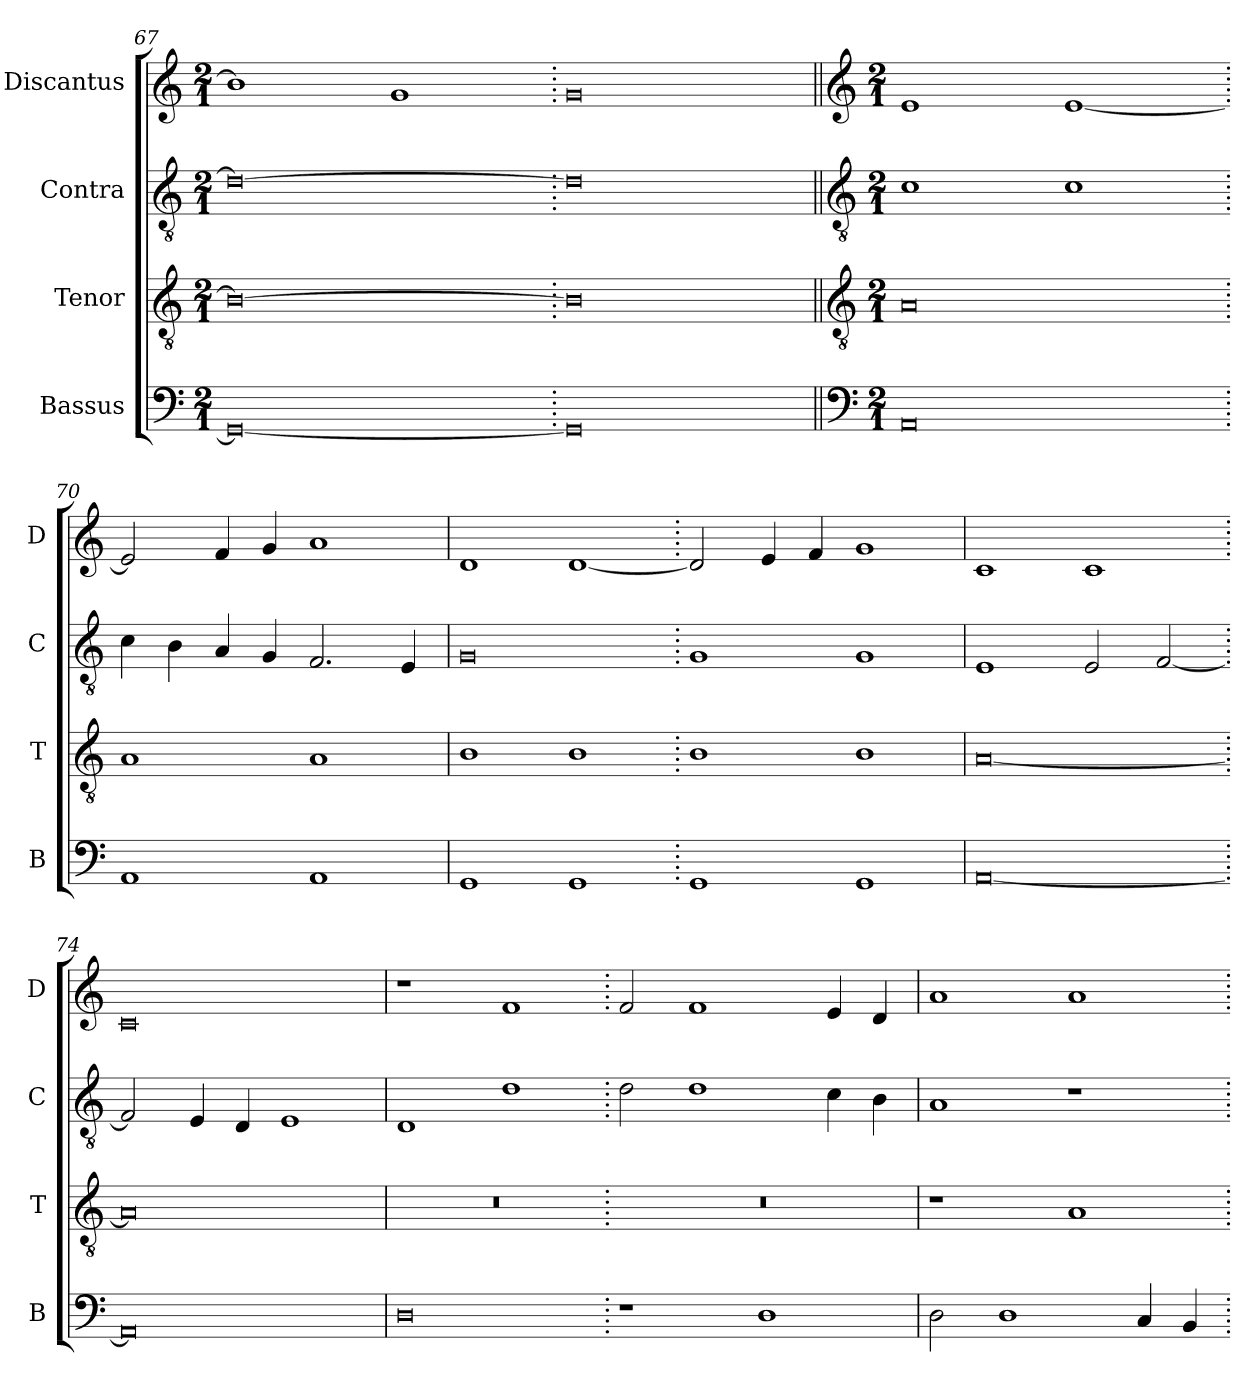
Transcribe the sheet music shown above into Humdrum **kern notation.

**kern	**kern	**kern	**kern
*part4	*part3	*part2	*part1
*staff4	*staff3	*staff2	*staff1
*I"Bassus	*I"Tenor	*I"Contra	*I"Discantus
*I'B	*I'T	*I'C	*I'D
*clefF4	*clefGv2	*clefGv2	*clefG2
*k[]	*k[]	*k[]	*k[]
*M2/1	*M2/1	*M2/1	*M2/1
=67	=67	=67	=67
0GG_	0B_	0d_	1b]
.	.	.	1g
=68.	=68.	=68.	=68.
0GG]	0B]	0d]	0g
!!LO:LB:g=z
=69||	=69||	=69||	=69||
*clefF4	*clefGv2	*clefGv2	*clefG2
*k[]	*k[]	*k[]	*k[]
*M2/1	*M2/1	*M2/1	*M2/1
0AA	0A	1c	1e
.	.	1c	[1e
=70.	=70.	=70.	=70.
1AA	1A	4c\	2e/]
.	.	4B\	.
.	.	4A/	4f/
.	.	4G/	4g/
1AA	1A	2.F/	1a
.	.	4E/	.
=71	=71	=71	=71
1GG	1B	0G	1d
1GG	1B	.	[1d
=72.	=72.	=72.	=72.
1GG	1B	1G	2d/]
.	.	.	4e/
.	.	.	4f/
1GG	1B	1G	1g
=73	=73	=73	=73
[0AA	[0A	1E	1c
.	.	2E/	1c
.	.	[2F/	.
=74.	=74.	=74.	=74.
0AA]	0A]	2F/]	0c
.	.	4E/	.
.	.	4D/	.
.	.	1E	.
=75	=75	=75	=75
0D	0r	1D	1r
.	.	1d	1f
=76.	=76.	=76.	=76.
1r	0r	2d\	2f/
.	.	1d	1f
1D	.	.	.
.	.	4c\	4e/
.	.	4B\	4d/
=77	=77	=77	=77
2D\	1r	1A	1a
1D	.	.	.
.	1A	1r	1a
4C/	.	.	.
4BB/	.	.	.
=.	=.	=.	=.
*-	*-	*-	*-
